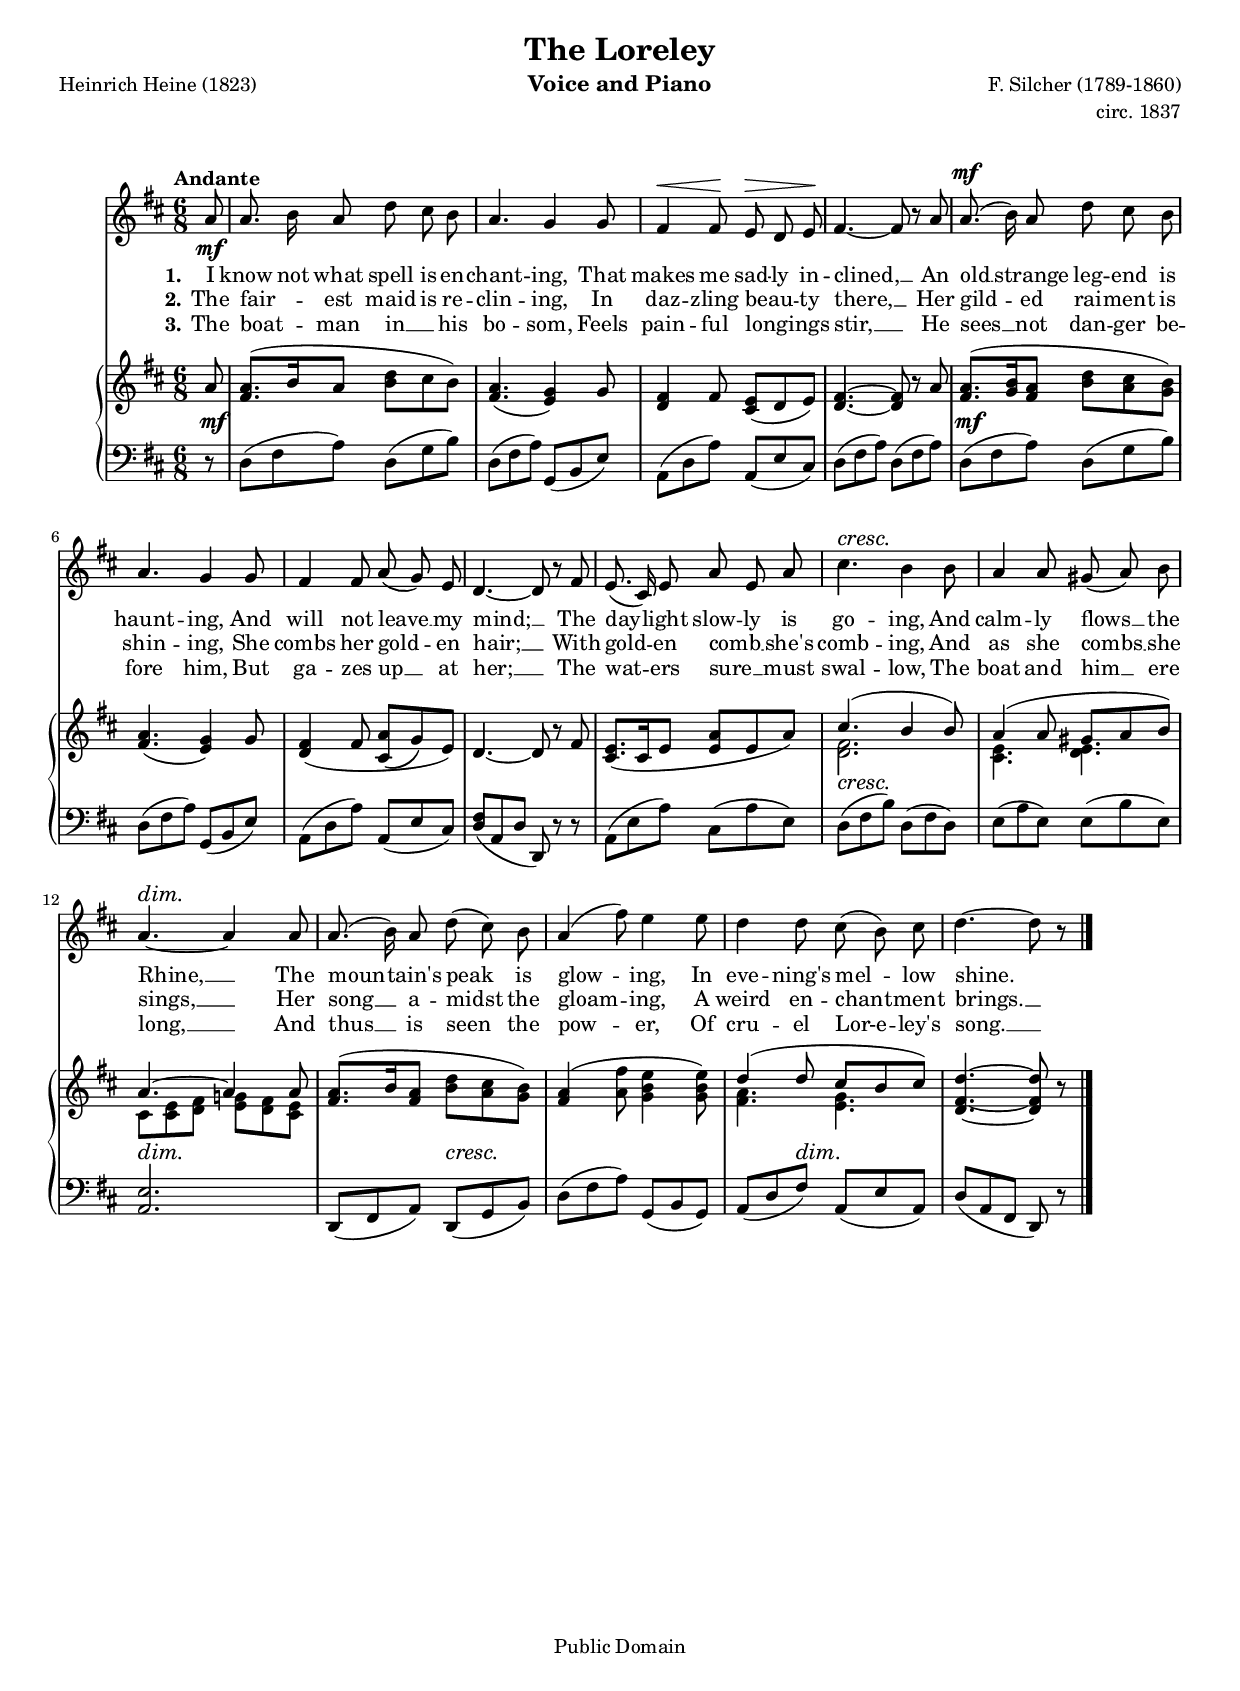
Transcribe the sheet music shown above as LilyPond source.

\include "english.ly"
\version "2.19.15"

#(set-global-staff-size 17)

\layout{
%	line-width = 180 \mm
	indent = 8 \mm
%	interscoreline = 4.0 \mm
}

\header {
  title = "The Loreley"
  subsubtitle =""
  composer = "F. Silcher (1789-1860)"
  poet = "Heinrich Heine (1823)"
  instrument = "Voice and Piano"
  opus = "circ. 1837"
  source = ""
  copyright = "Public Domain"
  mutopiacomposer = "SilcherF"
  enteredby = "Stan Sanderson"
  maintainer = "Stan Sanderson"
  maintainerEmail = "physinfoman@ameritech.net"
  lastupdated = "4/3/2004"

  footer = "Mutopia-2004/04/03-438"
}

\paper {
  top-margin = 6\mm                              %-minimum top-margin: 8mm
  top-markup-spacing.basic-distance = #5         %-dist. from bottom of top margin to the first markup/title
  markup-system-spacing #'padding = #5
  markup-markup-spacing #'padding = #1.2
  bottom-margin = 10\mm
  ragged-bottom = ##f
}


% separate dynamics context is used between the piano staff
pdynamics = {
  \time 6/8
  \partial 8 s8\mf
  \override DynamicTextSpanner.style = #'none
  s2.*4 |
  s2.\mf s2.*4 | s4\cresc s2\! |
  s2. s4\dim s2\! | s4. s8\cresc s4\! | s2. | s4 s4\dim s4\! | s2.
}

melody = \relative c'' {
	\key d\major \time 6/8
    \tempo "Andante"
	\partial 8 a8\mf
%% 1-3
	a8. b16 a8 d cs b | a4. g4 g8 | fs4^\< fs8\! e^\> d e\! |
%% 4-6
	fs4. ~ fs8 r a | a8.^\mf( b16) a8 d cs b | a4. g4 g8 |
%% 7-9
	fs4 fs8 a( g) e | d4. ~ d8 r fs | e8.( cs16) e8 a e a |
%% 10-12
    \override DynamicTextSpanner.style = #'none
	cs4.^\cresc b4 b8\! | a4 a8 gs( a) b | a4.^\dim ~ a4 a8\! |
%% 13-15
	a8.( b16) a8 d( cs) b | a4( fs'8) e4 e8 | d4 d8 cs( b) cs |
%% 16-18
	d4. ~ d8 r \bar "|."
}

textA = \lyricmode {
	I know not what spell is en -- chant -- ing,
	That makes me sad -- ly in -- clined, __
	An old __ strange leg -- end is haunt -- ing,
	And will not leave __ my mind; __
	The day -- light slow -- ly is go -- ing,
	And calm -- ly flows __ the Rhine, __
	The moun -- tain's peak is glow -- ing,
	In eve -- ning's mel -- low shine.
}

textB = \lyricmode {
	The fair -- _ est maid is re -- clin -- ing,
	In daz -- zling beau -- _ ty there, __
	Her gild -- ed rai -- ment is shin -- ing,
	She combs her gold -- en hair; __
	With gold -- en comb __ _ she's comb -- ing,
	And as she combs __ she sings, __
	Her song __ a -- midst the gloam -- ing,
	A weird en -- chant -- ment brings. __
}

textC = \lyricmode {
	The boat -- _ man in __ _ his bo -- som,
	Feels pain -- ful long -- _ ings stir, __
	He sees __ not dan -- ger be -- fore him,
	But ga -- zes up __ at her; __
	The wat -- ers sure __ _ must swal -- low,
	The boat and him __ ere long, __
	And thus __ is seen the pow -- er,
	Of cru -- el Lor-e -- ley's song. __
}

upper = \relative c'' {
	\key d\major \time 6/8
	\partial 8 a8
%% 1-3
	<a fs>8.( b16 a8 <d b> cs b) | <a fs>4.( <g e>4) g8 |
		<fs d>4 fs8 <e cs>( d e) |
%% 4-6
	<fs d>4. ~ <fs d>8 r a | <a fs>8.( <b g>16 <a fs>8 <d b> <cs a> <b g>) |
		<a fs>4.( <g e>4) g8 |
%% 7-9
	<fs d>4( fs8 <a cs,>\( g\) e) | d4. ~ d8 r fs | <e cs>8.( cs16 e8 <a e> e a) |
%% 10-12
	<<{cs4.( b4 b8) }\\{<fs d>2.}>> | <<{a4( a8 gs a b)}\\{<e, cs>4. <e d>}>> |
		<<{a4. ~ a4 a8}\\{cs,8 <e cs> <fs d> <g! e> <fs d> <e cs>}>>
%% 13-15
	<a fs>8.( b16 <a fs>8 <d b> <cs a> <b g>) |
		<a fs>4( <fs' a,>8 <e b g>4 <e b g>8) |
		<<{d4( d8 cs b cs) } \\ {<a fs>4. <g e>4.}>>

	<d' fs, d>4. ~ <d fs, d>8 r
}

lower = \relative c {
	\key d\major \time 6/8
    \tempo "Andante"
	r8
%% 1-3
	d8( fs a) d,( g b) | d,( fs a) g,( b e) | a,( d a') a,( e' cs) |
%% 4-6
	d( fs a) d,( fs a) | d,( fs a) d,( g b) | d,( fs a) g,( b e) |
%% 7-9
	a,( d a') a,( e' cs) | <fs d>( a, d d,) r r | a'( e' a) cs,( a' e) |
%% 10-12
	d( fs b) d,( fs d) | e( a e) e( b' e,) | <e a,>2.
%% 13-15
	d,8( fs a) d,( g b) | d( fs a) g,( b g) | a( d fs) a,( e' a,) |

	d( a fs d) r
}

\score {
  <<
    \new Voice = "mel" {
	  \autoBeamOff
	  \melody
    }
    \new Lyrics \lyricsto mel { \set stanza = "1." \textA }
    \new Lyrics \lyricsto mel { \set stanza = "2." \textB }
    \new Lyrics \lyricsto mel { \set stanza = "3." \textC }

    \new PianoStaff <<
	  \new Voice = "upper" \upper
      \new Dynamics { \pdynamics }
	  \new Voice = "lower" <<
        \clef bass
        \lower
      >>
    >>
  >>
  \layout {
  }

  \midi {
    \tempo 4 = 76
  }
}
